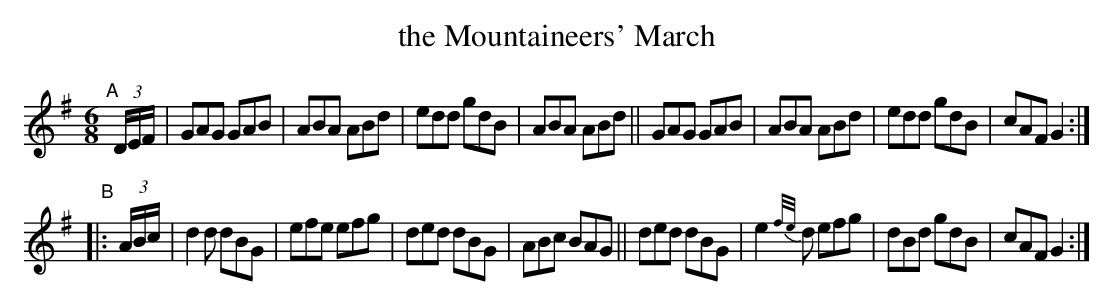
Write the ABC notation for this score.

X:1
T: the Mountaineers' March
M: 6/8
L: 1/8
K: G
"^A"[|] (3D/E/F/ \
|  GAG GAB | ABA ABd | edd gdB | ABA ABd \
|| GAG GAB | ABA ABd | edd gdB | cAF G2 :|
"^B"|: (3A/B/c/ \
|  d2d dBG | efe efg | ded dBG | ABc BAG \
|| ded dBG | e2{f/e/}d efg | dBd gdB | cAF G2 :|
